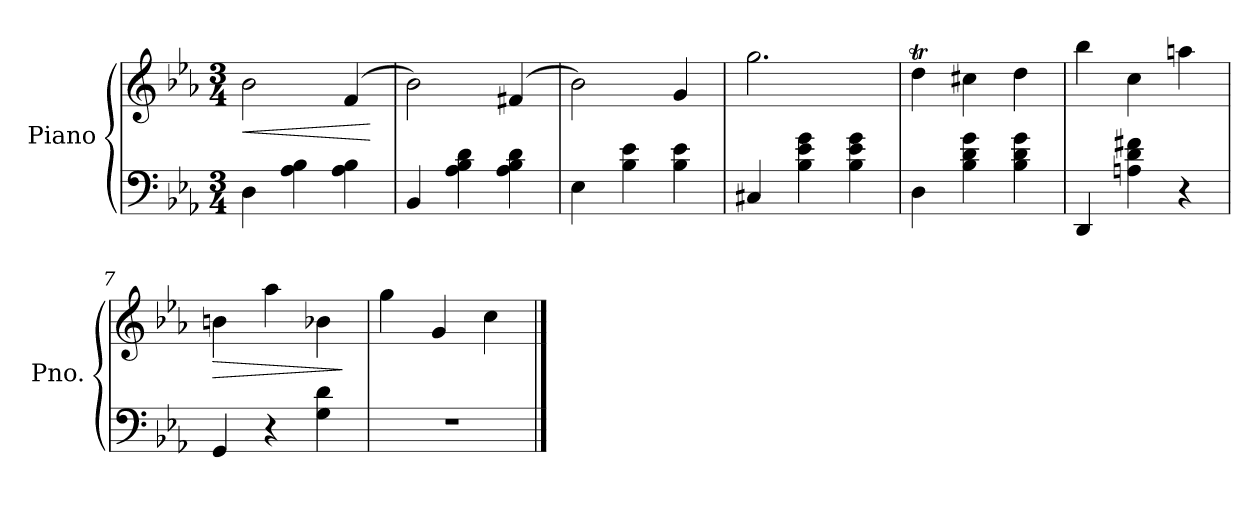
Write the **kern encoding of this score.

**kern	**kern	**dynam
*part1	*part1	*part1
*staff2	*staff1	*staff1/2
*I"Piano	*	*
*I'Pno.	*	*
*clefF4	*clefG2	*
*k[b-e-a-]	*k[b-e-a-]	*
*M3/4	*M3/4	*
*MM260	*MM260	*
=1	=1	=1
!	!	!LO:HP:b
4D\	2b-\	<
4A-\ 4B-\	.	.
4A-\ 4B-\	(<4f/	.
.	.	[
=2	=2	=2
4BB-/	2b-\)	.
4A-\ 4B-\ 4d\	.	.
4A-\ 4B-\ 4d\	(<4f#X/	.
=3	=3	=3
4E-\	2b-\)	.
4B-\ 4e-\	.	.
4B-\ 4e-\	4g/	.
=4	=4	=4
4C#X/	2.gg\	.
4B-\ 4e-\ 4g\	.	.
4B-\ 4e-\ 4g\	.	.
=5	=5	=5
4D\	4ddt\	.
4B-\ 4d\ 4g\	4cc#X\	.
4B-\ 4d\ 4g\	4dd\	.
=6	=6	=6
4DD/	4bb-\	.
4An\ 4d\ 4f#X\	4cc\	.
4r	4aan\	.
=7	=7	=7
!	!	!LO:HP:b
4GG/	4bn\	>
4r	4aa-\	.
4G\ 4d\	4b-X\	.
.	.	]
=8	=8	=8
2.r	4gg\	.
.	4g/	.
.	4cc\	.
==	==	==
*-	*-	*-
